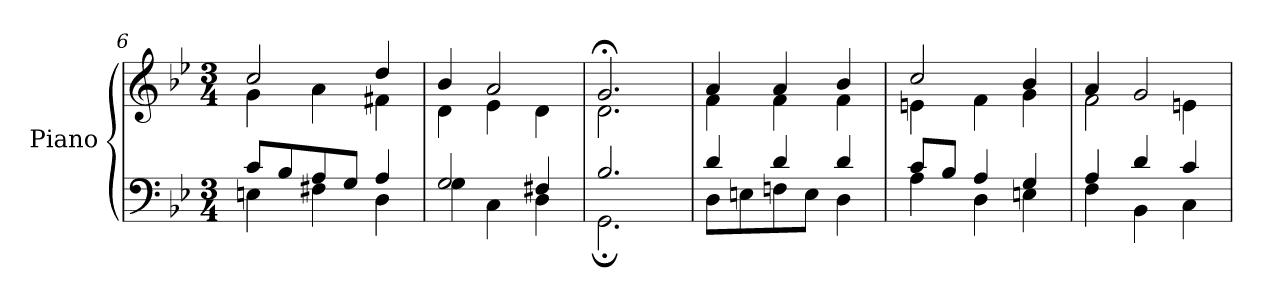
**kern	**kern
*part1	*part1
*staff2	*staff1
*I"Piano	*
*I'Pno	*
*clefF4	*clefG2
*k[b-e-]	*k[b-e-]
*M3/4	*M3/4
=6	=6
*^	*^
8c/L	4En\	2cc/	4g\
8B-/	.	.	.
8A/	4F#X\	.	4a\
8G/J	.	.	.
4A/	4D\	4dd/	4f#X\
=7	=7	=7	=7
2G/	4G\	4b-/	4d\
.	4C\	2a/	4e-\
4F#X/	4D\	.	4d\
=8	=8	=8	=8
2.B-/	2.GG;\	2.g;</	2.d\
=9	=9	=9	=9
4d/	8D\L	4a/	4f\
.	8En\	.	.
4d/	8Fn\	4a/	4f\
.	8E\J	.	.
4d/	4D\	4b-/	4f\
=10	=10	=10	=10
8c/L	4A\	2cc/	4en\
8B-/J	.	.	.
4A/	4D\	.	4f\
4G/	4En\	4b-/	4g\
=11	=11	=11	=11
4A/	4F\	4a/	2f\
4d/	4BB-\	2g/	.
4c/	4C\	.	4en\
*v	*v	*	*
*	*v	*v
=	=
*-	*-
